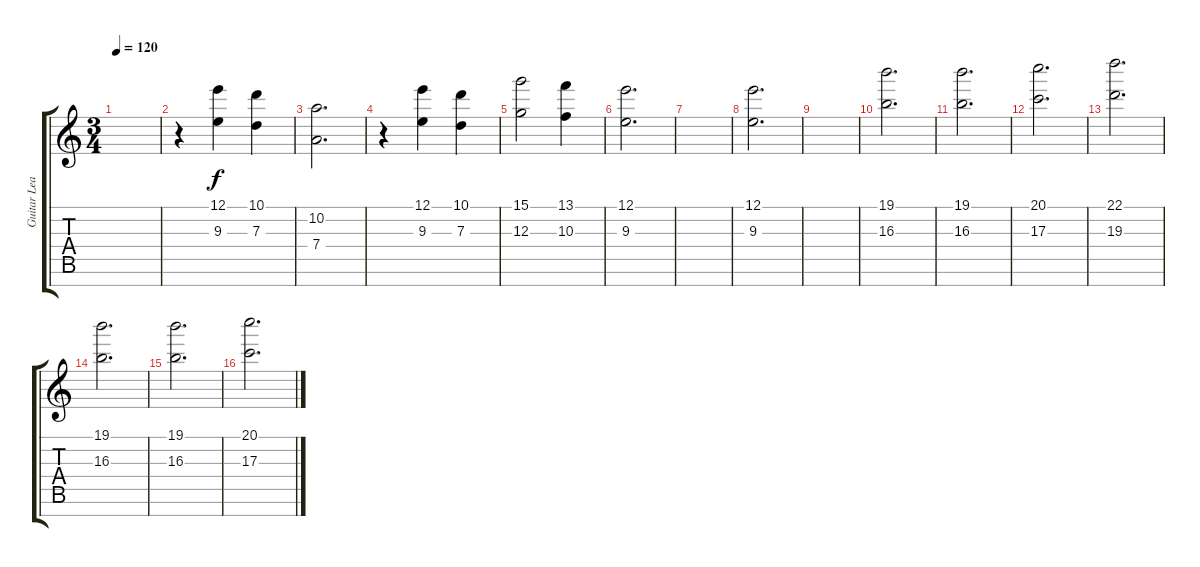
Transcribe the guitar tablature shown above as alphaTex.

\track ("Guitar Lead" "Guitar Lea") {instrument acousticguitarsteel}
\staff {score tabs}
\tuning (E4 B3 G3 D3 A2 E2 B1) {hide}
\ts (3 4)
\tempo 120
\clef g2
\ks c
|
r.4 (12.1 9.3).4{dy f} (10.1 7.3).4 |
(10.2 7.4).2{d} |
r.4 (12.1 9.3).4 (10.1 7.3).4 |
(15.1 12.3).2 (13.1 10.3).4 |
(12.1 9.3).2{d} |
|
(12.1 9.3).2{d} |
|
(19.1 16.3).2{d} |
(19.1 16.3).2{d} |
(20.1 17.3).2{d} |
(22.1 19.3).2{d} |
(19.1 16.3).2{d} |
(19.1 16.3).2{d} |
(20.1 17.3).2{d}
